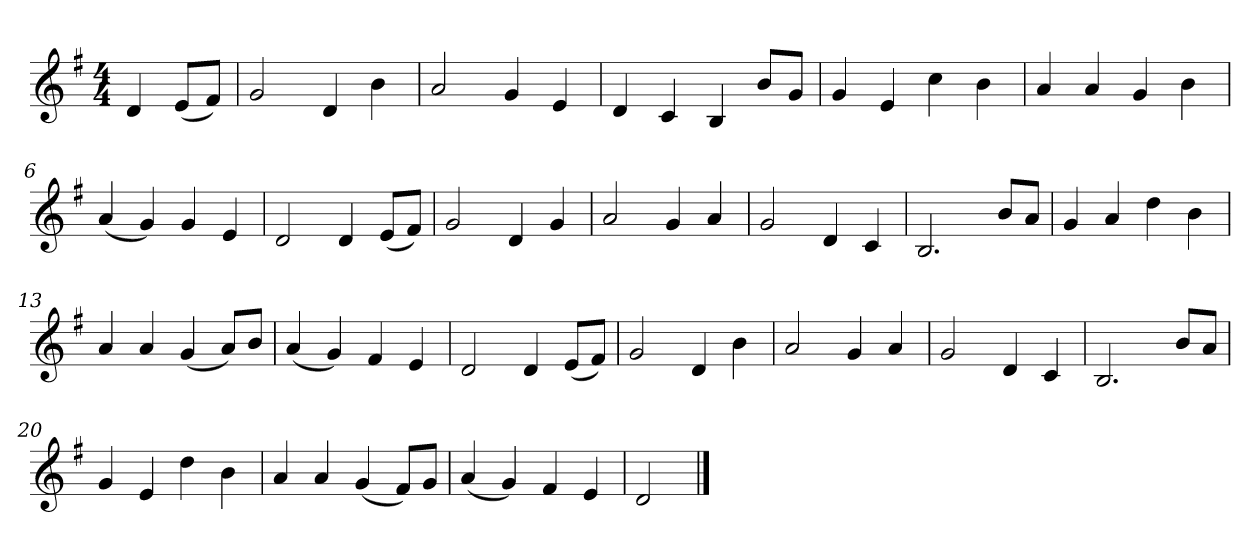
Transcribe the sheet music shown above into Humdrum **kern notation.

**kern
*part1
*staff1
*k[f#]
*M4/4
*MM120
=
4d
(8eL
8f#J)
=1
2g
4d
4b
=2
2a
4g
4e
=3
4d
4c
4B
8bL
8gJ
=4
4g
4e
4cc
4b
=5
4a
4a
4g
4b
=6
(4a
4g)
4g
4e
=7
2d
4d
(8eL
8f#J)
=8
2g
4d
4g
=9
2a
4g
4a
=10
2g
4d
4c
=11
2.B
8bL
8aJ
=12
4g
4a
4dd
4b
=13
4a
4a
(4g
8aL)
8bJ
=14
(4a
4g)
4f#
4e
=15
2d
4d
(8eL
8f#J)
=16
2g
4d
4b
=17
2a
4g
4a
=18
2g
4d
4c
=19
2.B
8bL
8aJ
=20
4g
4e
4dd
4b
=21
4a
4a
(4g
8f#L)
8gJ
=22
(4a
4g)
4f#
4e
=23
2d
==
*-
